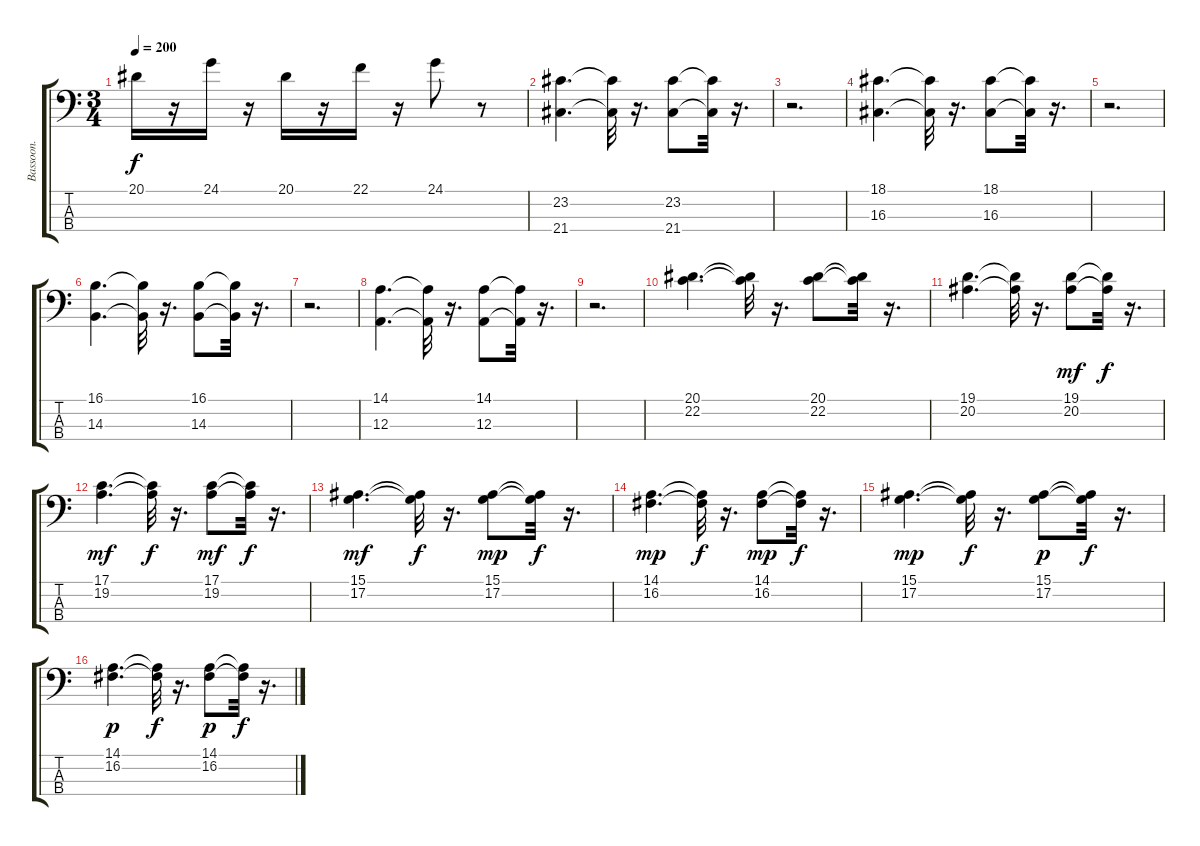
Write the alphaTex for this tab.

\track ("Bassoon." "Bassoon.") {instrument bassoon}
\staff {score tabs}
\tuning (G2 D2 A1 E1) {hide}
\ts (3 4)
\tempo 200
\clef f4
\ks c
20.1.16{dy f} r.16 24.1.16 r.16 20.1.16 r.16 22.1.16 r.16 24.1.8 r.8 |
(23.2 21.4).4{d} (23.2{t} 21.4{t}).32 r.16{d} (23.2 21.4).8 (23.2{t} 21.4{t}).32 r.16{d} |
r.2{d} |
(18.1 16.3).4{d} (18.1{t} 16.3{t}).32 r.16{d} (18.1 16.3).8 (18.1{t} 16.3{t}).32 r.16{d} |
r.2{d} |
(16.1 14.3).4{d} (16.1{t} 14.3{t}).32 r.16{d} (16.1 14.3).8 (16.1{t} 14.3{t}).32 r.16{d} |
r.2{d} |
(14.1 12.3).4{d} (14.1{t} 12.3{t}).32 r.16{d} (14.1 12.3).8 (14.1{t} 12.3{t}).32 r.16{d} |
r.2{d} |
(20.1 22.2).4{d} (20.1{t} 22.2{t}).32 r.16{d} (20.1 22.2).8 (20.1{t} 22.2{t}).32 r.16{d} |
(19.1 20.2).4{d} (19.1{t} 20.2{t}).32 r.16{d} (19.1 20.2).8{dy mf} (19.1{t} 20.2{t}).32{dy f} r.16{d} |
(17.1 19.2).4{d dy mf} (17.1{t} 19.2{t}).32{dy f} r.16{d} (17.1 19.2).8{dy mf} (17.1{t} 19.2{t}).32{dy f} r.16{d} |
(15.1 17.2).4{d dy mf} (15.1{t} 17.2{t}).32{dy f} r.16{d} (15.1 17.2).8{dy mp} (15.1{t} 17.2{t}).32{dy f} r.16{d} |
(14.1 16.2).4{d dy mp} (14.1{t} 16.2{t}).32{dy f} r.16{d} (14.1 16.2).8{dy mp} (14.1{t} 16.2{t}).32{dy f} r.16{d} |
(15.1 17.2).4{d dy mp} (15.1{t} 17.2{t}).32{dy f} r.16{d} (15.1 17.2).8{dy p} (15.1{t} 17.2{t}).32{dy f} r.16{d} |
(14.1 16.2).4{d dy p} (14.1{t} 16.2{t}).32{dy f} r.16{d} (14.1 16.2).8{dy p} (14.1{t} 16.2{t}).32{dy f} r.16{d}
